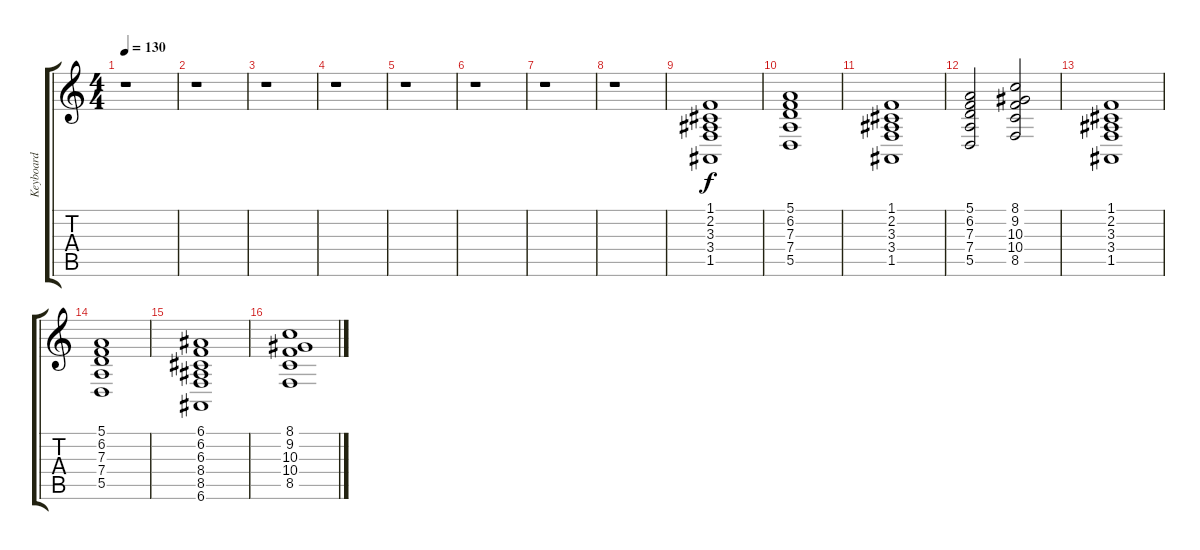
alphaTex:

\track ("Keyboard" "Keyboard") {instrument stringensemble2}
\staff {score tabs}
\tuning (E4 B3 G3 D3 A2 E2) {hide}
\ts (4 4)
\tempo 130
\clef g2
\ks c
r.1{dy f} |
r.1 |
r.1 |
r.1 |
r.1 |
r.1 |
r.1 |
r.1 |
(1.1 2.2 3.3 3.4 1.5).1{volume 10} |
(5.1 6.2 7.3 7.4 5.5).1 |
(1.1 2.2 3.3 3.4 1.5).1 |
(5.1 6.2 7.3 7.4 5.5).2 (8.1 9.2 10.3 10.4 8.5).2 |
(1.1 2.2 3.3 3.4 1.5).1 |
(5.1 6.2 7.3 7.4 5.5).1 |
(6.1 6.2 6.3 8.4 8.5 6.6).1 |
(8.1 9.2 10.3 10.4 8.5).1
